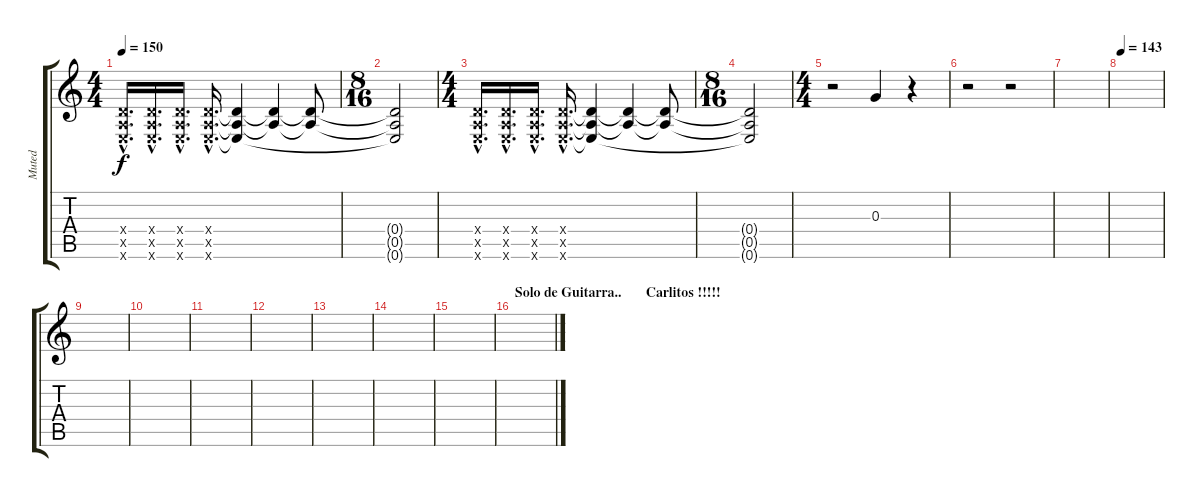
\track ("Muted" "Muted") {instrument electricguitarmuted}
\staff {score tabs}
\tuning (E4 B3 G3 D3 A2 E2) {hide}
\ts (4 4)
\tempo 150
\clef g2
\ks c
(0.4{hac x} 0.5{hac x} 0.6{hac x}).16{d dy f} (0.4{hac x} 0.5{hac x} 0.6{hac x}).16{d} (0.4{hac x} 0.5{hac x} 0.6{hac x}).16{d} (0.4{hac x} 0.5{hac x} 0.6{hac x}).16{d} (0.4{t} 0.5{t} 0.6{t}).4 (0.4{t} 0.5{t}).4 (0.4{t} 0.5{t}).8 |
\ts (8 16)
(0.4{t} 0.5{t} 0.6{t}).2 |
\ts (4 4)
(0.4{hac x} 0.5{hac x} 0.6{hac x}).16{d} (0.4{hac x} 0.5{hac x} 0.6{hac x}).16{d} (0.4{hac x} 0.5{hac x} 0.6{hac x}).16{d} (0.4{hac x} 0.5{hac x} 0.6{hac x}).16{d} (0.4{t} 0.5{t} 0.6{t}).4 (0.4{t} 0.5{t}).4 (0.4{t} 0.5{t}).8 |
\ts (8 16)
(0.4{t} 0.5{t} 0.6{t}).2 |
\ts (4 4)
r.2 0.3.4 r.4 |
r.2 r.2 |
|
\tempo 143
|
|
|
|
|
|
|
|
\section ("" "Solo de Guitarra..       Carlitos !!!!!")
